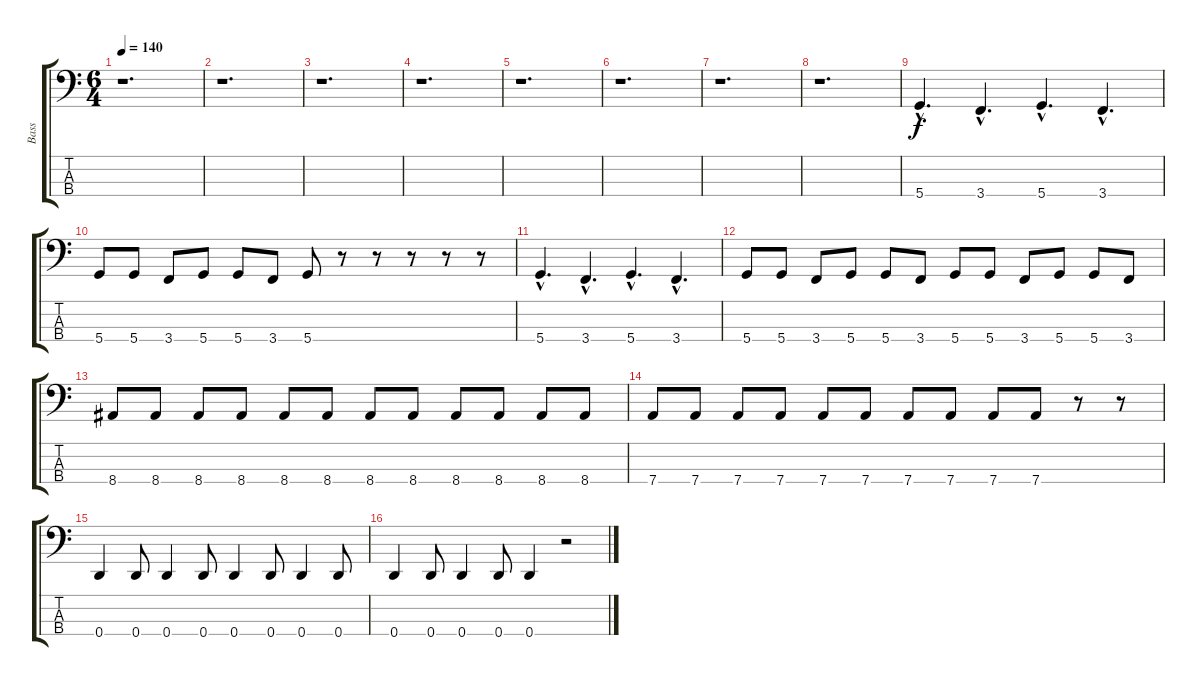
\track ("Bass" "Bass") {instrument electricbassfinger}
\staff {score tabs}
\tuning (G2 D2 A1 D1) {hide}
\ts (6 4)
\tempo 140
\clef f4
\ks c
r.1{d dy f instrument electricbassfinger} |
r.1{d} |
r.1{d} |
r.1{d} |
r.1{d} |
r.1{d} |
r.1{d} |
r.1{d} |
5.4{hac}.4{d} 3.4{hac}.4{d} 5.4{hac}.4{d} 3.4{hac}.4{d} |
5.4.8 5.4.8 3.4.8 5.4.8 5.4.8 3.4.8 5.4.8 r.8 r.8 r.8 r.8 r.8 |
5.4{hac}.4{d} 3.4{hac}.4{d} 5.4{hac}.4{d} 3.4{hac}.4{d} |
5.4.8 5.4.8 3.4.8 5.4.8 5.4.8 3.4.8 5.4.8 5.4.8 3.4.8 5.4.8 5.4.8 3.4.8 |
8.4.8 8.4.8 8.4.8 8.4.8 8.4.8 8.4.8 8.4.8 8.4.8 8.4.8 8.4.8 8.4.8 8.4.8 |
7.4.8 7.4.8 7.4.8 7.4.8 7.4.8 7.4.8 7.4.8 7.4.8 7.4.8 7.4.8 r.8 r.8 |
0.4.4 0.4.8 0.4.4 0.4.8 0.4.4 0.4.8 0.4.4 0.4.8 |
0.4.4 0.4.8 0.4.4 0.4.8 0.4.4 r.2
